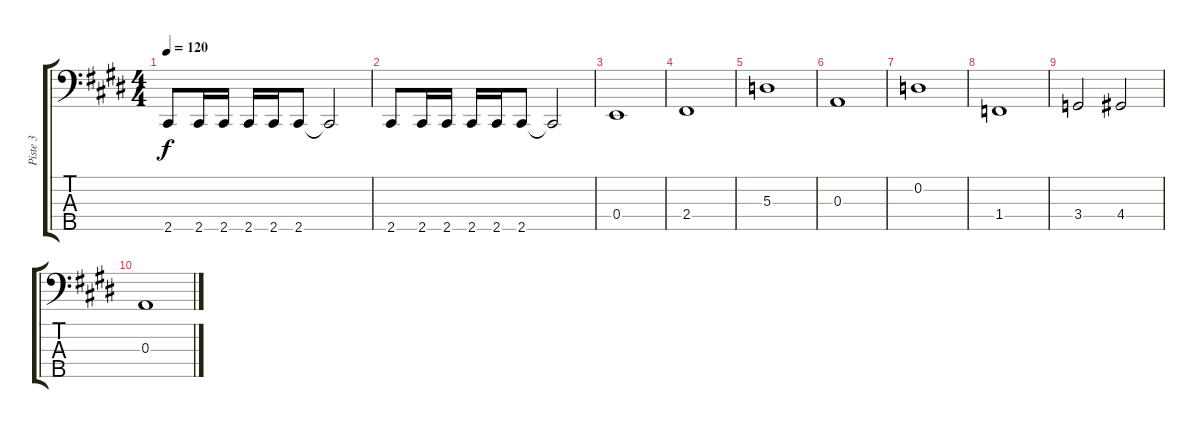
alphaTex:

\track ("Piste 3" "Piste 3") {instrument electricbasspick}
\staff {score tabs}
\tuning (G2 D2 A1 E1 B0) {hide}
\ts (4 4)
\tempo 120
\clef f4
\ks c#minor
2.5.8{dy f} 2.5.16 2.5.16 2.5.16 2.5.16 2.5.8 2.5{t}.2 |
2.5.8 2.5.16 2.5.16 2.5.16 2.5.16 2.5.8 2.5{t}.2 |
0.4.1 |
2.4.1 |
5.3.1 |
0.3.1 |
0.2.1 |
1.4.1 |
3.4.2 4.4.2 |
0.3.1
